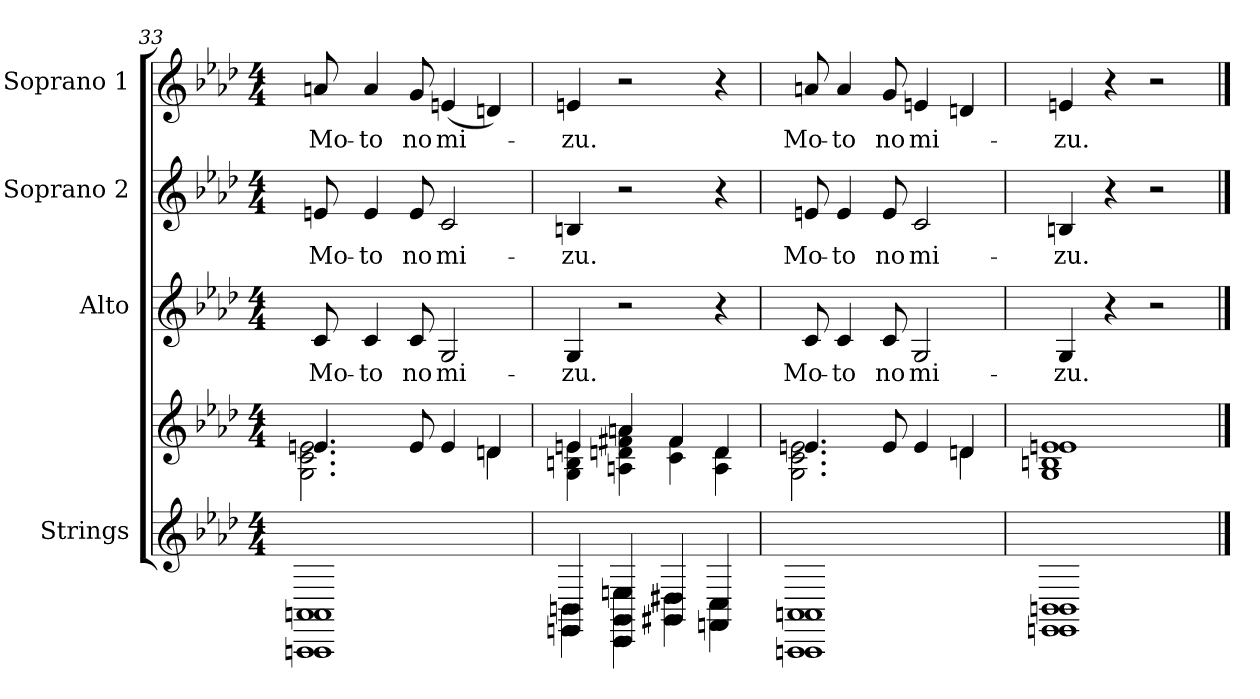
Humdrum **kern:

**kern	**kern	**kern	**text	**kern	**text	**kern	**text
*part4	*part4	*part3	*part3	*part2	*part2	*part1	*part1
*staff5	*staff4	*staff3	*staff3	*staff2	*staff2	*staff1	*staff1
*I"Strings	*	*I"Alto	*	*I"Soprano 2	*	*I"Soprano 1	*
*I'Str	*	*	*	*I'S2	*	*I'S1	*
*clefG2	*clefG2	*clefG2	*	*clefG2	*	*clefG2	*
*k[b-e-a-d-]	*k[b-e-a-d-]	*k[b-e-a-d-]	*	*k[b-e-a-d-]	*	*k[b-e-a-d-]	*
*A-:	*A-:	*A-:	*	*A-:	*	*A-:	*
*M4/4	*M4/4	*M4/4	*	*M4/4	*	*M4/4	*
=33	=33	=33	=33	=33	=33	=33	=33
*^	*^	*	*	*	*	*	*
!	!	!	!	!	!LO:LY:b	!	!LO:LY:b	!	!LO:LY:b
1AAA 1AA	1AAA 1AA	4.e/	2.G\ 2.c\ 2.e\	8c/	Mo-	8en/	Mo-	8an/	Mo-
!	!	!	!	!	!LO:LY:b	!	!LO:LY:b	!	!LO:LY:b
.	.	.	.	4c/	-to	4e/	-to	4a/	-to
!	!	!	!	!	!LO:LY:b	!	!LO:LY:b	!	!LO:LY:b
.	.	8e/	.	8c/	no	8e/	no	8g/	no
!	!	!	!	!	!LO:LY:b	!	!LO:LY:b	!	!LO:LY:b
.	.	4e/	.	2G/	mi-	2c/	mi-	(<4en/	mi-
.	.	4d/	4d\	.	.	.	.	4dn/)	.
!!LO:PB:g=z
=34	=34	=34	=34	=34	=34	=34	=34	=34	=34
!	!	!	!	!	!LO:LY:b	!	!LO:LY:b	!	!LO:LY:b
4EE/ 4BB/	4EE\ 4BB\	4e/	4G\ 4B\ 4e\	4G/	-zu.	4Bn/	-zu.	4en/	-zu.
4CC/ 4GG/ 4E/	4CC\ 4GG\ 4E\	4a/	4A\ 4d\ 4f#\ 4a\	2r	.	2r	.	2r	.
4GG#X/ 4D#X/	4GG#\ 4D#\	4f#/	4c\ 4f#\	.	.	.	.	.	.
4FFn/ 4C/	4FF\ 4C\	4d/	4A\ 4d\	4r	.	4r	.	4r	.
=35	=35	=35	=35	=35	=35	=35	=35	=35	=35
!	!	!	!	!	!LO:LY:b	!	!LO:LY:b	!	!LO:LY:b
1AAA 1AA	1AAA 1AA	4.e/	2.G\ 2.c\ 2.e\	8c/	Mo-	8en/	Mo-	8an/	Mo-
!	!	!	!	!	!LO:LY:b	!	!LO:LY:b	!	!LO:LY:b
.	.	.	.	4c/	-to	4e/	-to	4a/	-to
!	!	!	!	!	!LO:LY:b	!	!LO:LY:b	!	!LO:LY:b
.	.	8e/	.	8c/	no	8e/	no	8g/	no
!	!	!	!	!	!LO:LY:b	!	!LO:LY:b	!	!LO:LY:b
.	.	4e/	.	2G/	mi-	2c/	mi-	4en/	mi-
.	.	4d/	4d\	.	.	.	.	4dn/	.
=36	=36	=36	=36	=36	=36	=36	=36	=36	=36
!	!	!	!	!	!LO:LY:b	!	!LO:LY:b	!	!LO:LY:b
1EE 1BB	1EE 1BB	1e	1G 1B 1e	4G/	-zu.	4Bn/	-zu.	4en/	-zu.
.	.	.	.	4r	.	4r	.	4r	.
.	.	.	.	2r	.	2r	.	2r	.
*v	*v	*	*	*	*	*	*	*	*
*	*v	*v	*	*	*	*	*	*
==	==	==	==	==	==	==	==
*-	*-	*-	*-	*-	*-	*-	*-
